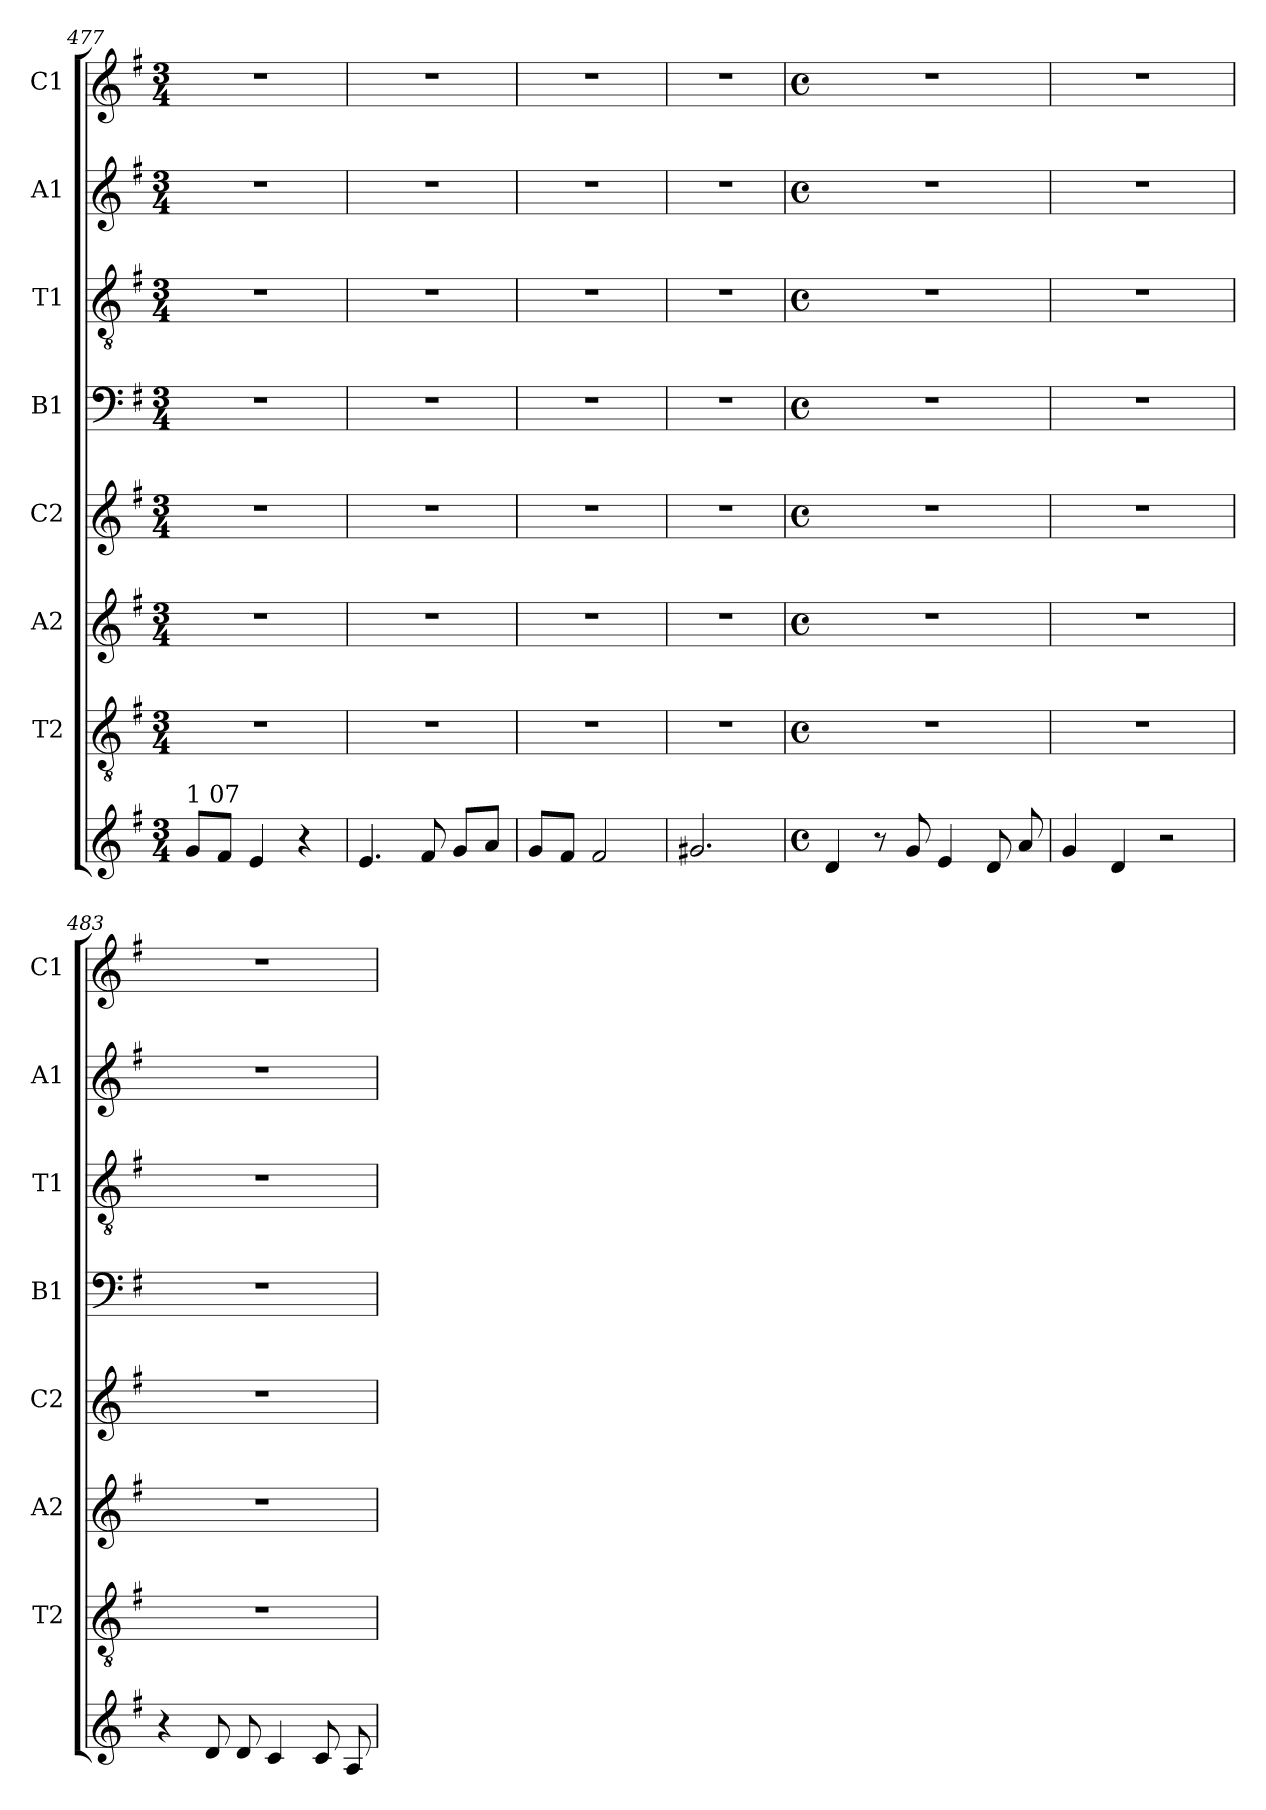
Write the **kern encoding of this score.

**kern	**kern	**kern	**kern	**kern	**kern	**kern	**kern
*part8	*part7	*part6	*part5	*part4	*part3	*part2	*part1
*staff8	*staff7	*staff6	*staff5	*staff4	*staff3	*staff2	*staff1
*	*I"T2	*I"A2	*I"C2	*I"B1	*I"T1	*I"A1	*I"C1
*	*I'T2	*I'A2	*I'C2	*I'B1	*I'T1	*I'A1	*I'C1
!!LO:LB:g=z
*clefG2	*clefGv2	*clefG2	*clefG2	*clefF4	*clefGv2	*clefG2	*clefG2
*k[f#]	*k[f#]	*k[f#]	*k[f#]	*k[f#]	*k[f#]	*k[f#]	*k[f#]
*G:	*G:	*G:	*G:	*G:	*G:	*G:	*G:
*M3/4	*M3/4	*M3/4	*M3/4	*M3/4	*M3/4	*M3/4	*M3/4
=477	=477	=477	=477	=477	=477	=477	=477
!LO:TX:a:t=1 07	!	!	!	!	!	!	!
8g/L	2.r	2.r	2.r	2.r	2.r	2.r	2.r
8f#/J	.	.	.	.	.	.	.
4e/	.	.	.	.	.	.	.
4r	.	.	.	.	.	.	.
=478	=478	=478	=478	=478	=478	=478	=478
4.e/	2.r	2.r	2.r	2.r	2.r	2.r	2.r
8f#/	.	.	.	.	.	.	.
8g/L	.	.	.	.	.	.	.
8a/J	.	.	.	.	.	.	.
=479	=479	=479	=479	=479	=479	=479	=479
8g/L	2.r	2.r	2.r	2.r	2.r	2.r	2.r
8f#/J	.	.	.	.	.	.	.
2f#/	.	.	.	.	.	.	.
=480	=480	=480	=480	=480	=480	=480	=480
2.g#X/	2.r	2.r	2.r	2.r	2.r	2.r	2.r
=481	=481	=481	=481	=481	=481	=481	=481
*M4/4	*M4/4	*M4/4	*M4/4	*M4/4	*M4/4	*M4/4	*M4/4
*met(c)	*met(c)	*met(c)	*met(c)	*met(c)	*met(c)	*met(c)	*met(c)
4d/	1r	1r	1r	1r	1r	1r	1r
8r	.	.	.	.	.	.	.
8g/	.	.	.	.	.	.	.
4e/	.	.	.	.	.	.	.
8d/	.	.	.	.	.	.	.
8a/	.	.	.	.	.	.	.
=482	=482	=482	=482	=482	=482	=482	=482
4g/	1r	1r	1r	1r	1r	1r	1r
4d/	.	.	.	.	.	.	.
2r	.	.	.	.	.	.	.
!!LO:PB:g=z
=483	=483	=483	=483	=483	=483	=483	=483
4r	1r	1r	1r	1r	1r	1r	1r
8d/	.	.	.	.	.	.	.
8d/	.	.	.	.	.	.	.
4c/	.	.	.	.	.	.	.
8c/	.	.	.	.	.	.	.
8A/	.	.	.	.	.	.	.
=	=	=	=	=	=	=	=
*-	*-	*-	*-	*-	*-	*-	*-
